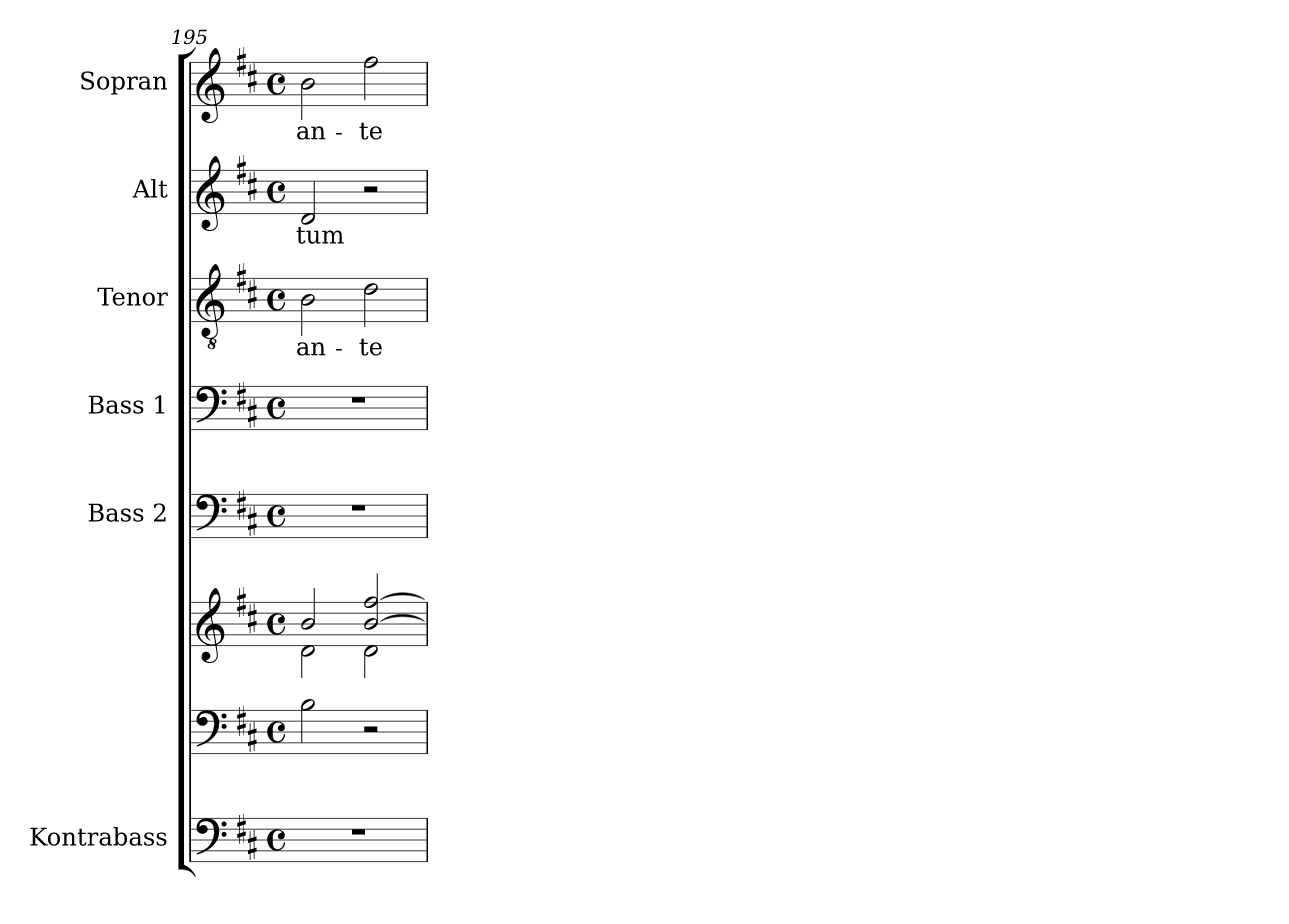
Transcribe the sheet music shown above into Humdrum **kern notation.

**kern	**kern	**kern	**kern	**kern	**kern	**text	**kern	**text	**kern	**text
*part7	*part6	*part6	*part5	*part4	*part3	*part3	*part2	*part2	*part1	*part1
*staff8	*staff7	*staff6	*staff5	*staff4	*staff3	*staff3	*staff2	*staff2	*staff1	*staff1
*I"Kontrabass	*	*	*I"Bass 2	*I"Bass 1	*I"Tenor	*	*I"Alt	*	*I"Sopran	*
*I'Kb.	*	*	*I'B. 2	*I'B. 1	*I'T.	*	*I'A.	*	*I'S.	*
*clefF4	*clefF4	*clefG2	*clefF4	*clefF4	*clefGv2	*	*clefG2	*	*clefG2	*
*ITrd7c12	*	*	*	*	*	*	*	*	*	*
*k[f#c#]	*k[f#c#]	*k[f#c#]	*k[f#c#]	*k[f#c#]	*k[f#c#]	*	*k[f#c#]	*	*k[f#c#]	*
*D:	*D:	*D:	*D:	*D:	*D:	*	*D:	*	*D:	*
*M4/4	*M4/4	*M4/4	*M4/4	*M4/4	*M4/4	*	*M4/4	*	*M4/4	*
*met(c)	*met(c)	*met(c)	*met(c)	*met(c)	*met(c)	*	*met(c)	*	*met(c)	*
=195	=195	=195	=195	=195	=195	=195	=195	=195	=195	=195
*	*	*^	*	*	*	*	*	*	*	*
!	!	!	!	!	!	!	!LO:LY:b	!	!LO:LY:b	!	!LO:LY:b
1r	2B\	2b/	2d\	1r	1r	2B\	an-	2d/	-tum	2b\	an-
!	!	!	!	!	!	!	!LO:LY:b	!	!	!	!LO:LY:b
.	2r	[>2b/ [>2ff#/	2d\	.	.	2d\	-te	2r	.	2ff#\	-te
*	*	*v	*v	*	*	*	*	*	*	*	*
=	=	=	=	=	=	=	=	=	=	=
*-	*-	*-	*-	*-	*-	*-	*-	*-	*-	*-
